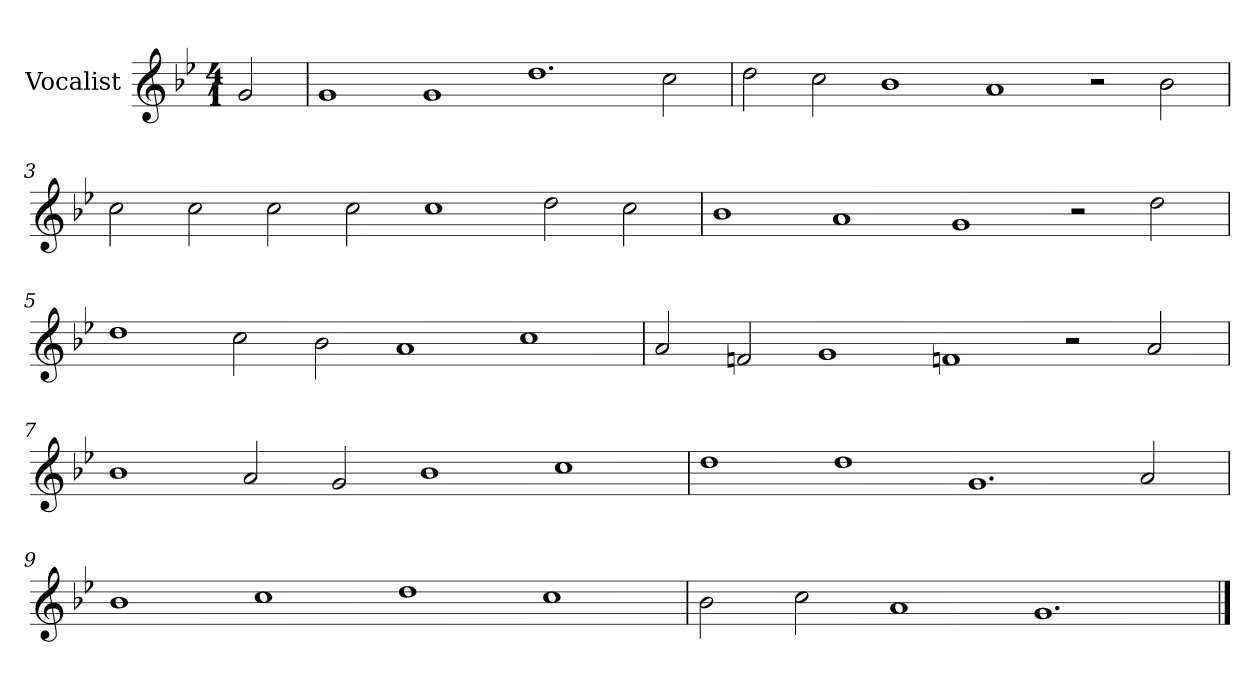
**kern
*part1
*staff1
*I"Vocalist
*k[b-e-]
*g:
*M4/1
=
2g
=1
1g
1g
1.dd
2cc
=2
2dd
2cc
1b-
1a
2r
2b-
=3
2cc
2cc
2cc
2cc
1cc
2dd
2cc
=4
1b-
1a
1g
2r
2dd
=5
1dd
2cc
2b-
1a
1cc
=6
2a
2fn
1g
1fn
2r
2a
=7
1b-
2a
2g
1b-
1cc
=8
1dd
1dd
1.g
2a
=9
1b-
1cc
1dd
1cc
=10
2b-
2cc
1a
1.g
==
*-
